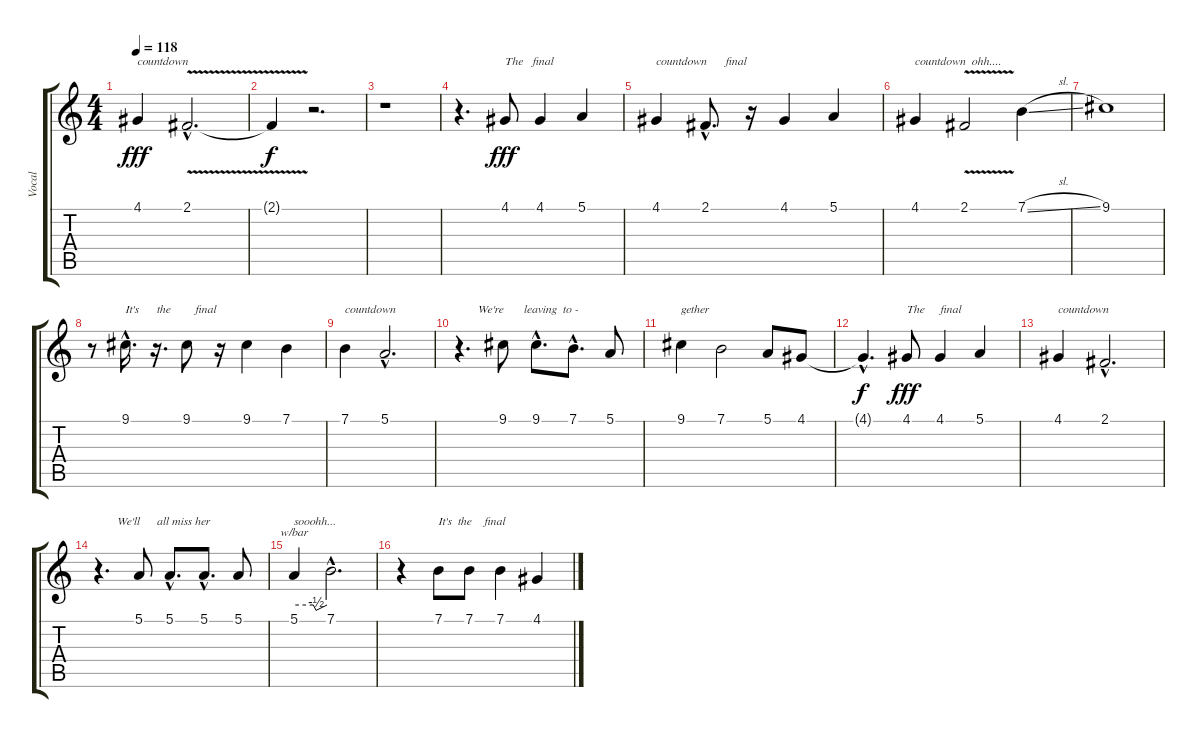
\track ("Vocal" "Vocal") {instrument pad3polysynth}
\staff {score tabs}
\tuning (E4 B3 G3 D3 A2 E2) {hide}
\ts (4 4)
\tempo 118
\clef g2
\ks c
4.1.4{txt "countdown" dy fff} 2.1{v hac}.2{d} |
2.1{t}.4{dy f} r.2{d} |
r.1 |
r.4{d} 4.1.8{txt "The   final" dy fff} 4.1.4 5.1.4 |
4.1.4{txt "countdown      final  "} 2.1{hac}.8{d} r.16 4.1.4 5.1.4 |
4.1.4{txt "countdown  ohh...."} 2.1{v}.2 7.1{sl}.4 |
9.1.1 |
r.8 9.1{hac}.16{d txt "It's      the        final"} r.16{d} 9.1.8 r.16 9.1.4 7.1.4 |
7.1.4{txt "countdown"} 5.1{hac}.2{d} |
r.4{d txt "      We're"} 9.1.8{txt "       leaving  to -"} 9.1{hac}.8{d} 7.1{hac}.8{d} 5.1.8 |
9.1.4{txt "gether"} 7.1.2 5.1.8 4.1.8 |
4.1{hac t}.4{d dy f} 4.1.8{txt "The     final" dy fff} 4.1.4 5.1.4 |
4.1.4{txt "countdown"} 2.1{hac}.2{d} |
r.4{d txt "      We'll"} 5.1.8{txt "      all miss her"} 5.1{hac}.8{d} 5.1{hac}.8{d} 5.1.8 |
5.1.4{tbe (custom default 0 0 35 0 40 -2 60 0) txt "sooohh..."} 7.1{hac}.2{d} |
r.4 7.1.8{txt "It's  the    final"} 7.1.8 7.1.4 4.1.4
